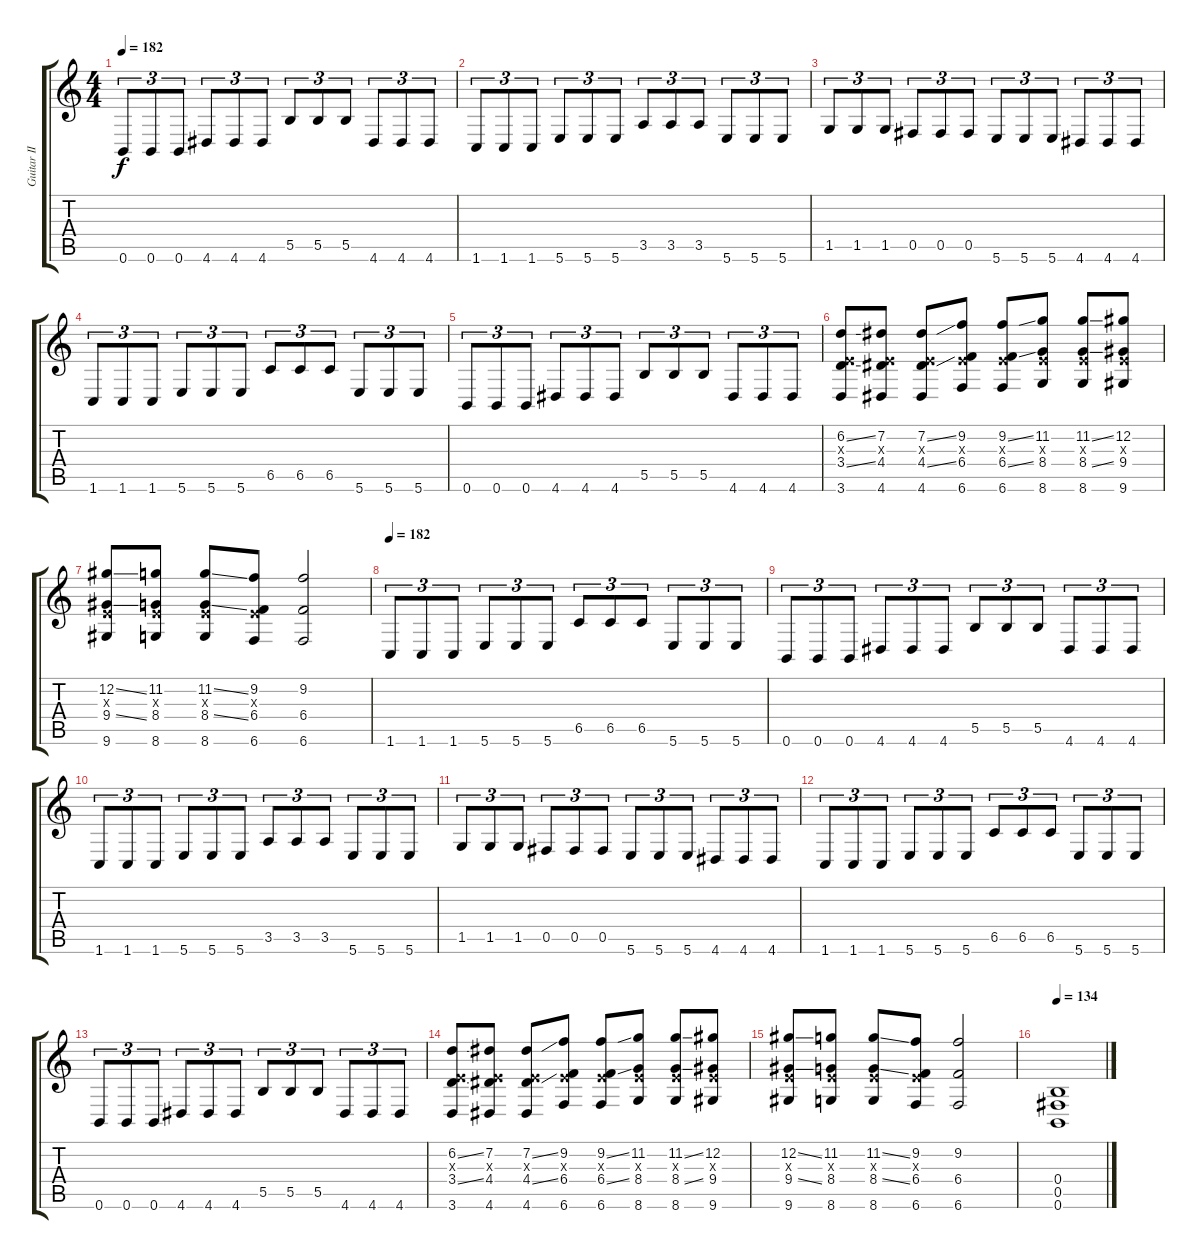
\track ("Guitar II" "Guitar II") {instrument distortionguitar}
\staff {score tabs}
\tuning (Db4 Ab3 E3 B2 Gb2 B1) {hide}
\ts (4 4)
\tempo 182
\clef g2
\ks c
0.6.8{tu (3 2) dy f} 0.6.8{tu (3 2)} 0.6.8{tu (3 2)} 4.6.8{tu (3 2)} 4.6.8{tu (3 2)} 4.6.8{tu (3 2)} 5.5.8{tu (3 2)} 5.5.8{tu (3 2)} 5.5.8{tu (3 2)} 4.6.8{tu (3 2)} 4.6.8{tu (3 2)} 4.6.8{tu (3 2)} |
1.6.8{tu (3 2)} 1.6.8{tu (3 2)} 1.6.8{tu (3 2)} 5.6.8{tu (3 2)} 5.6.8{tu (3 2)} 5.6.8{tu (3 2)} 3.5.8{tu (3 2)} 3.5.8{tu (3 2)} 3.5.8{tu (3 2)} 5.6.8{tu (3 2)} 5.6.8{tu (3 2)} 5.6.8{tu (3 2)} |
1.5.8{tu (3 2)} 1.5.8{tu (3 2)} 1.5.8{tu (3 2)} 0.5.8{tu (3 2)} 0.5.8{tu (3 2)} 0.5.8{tu (3 2)} 5.6.8{tu (3 2)} 5.6.8{tu (3 2)} 5.6.8{tu (3 2)} 4.6.8{tu (3 2)} 4.6.8{tu (3 2)} 4.6.8{tu (3 2)} |
1.6.8{tu (3 2)} 1.6.8{tu (3 2)} 1.6.8{tu (3 2)} 5.6.8{tu (3 2)} 5.6.8{tu (3 2)} 5.6.8{tu (3 2)} 6.5.8{tu (3 2)} 6.5.8{tu (3 2)} 6.5.8{tu (3 2)} 5.6.8{tu (3 2)} 5.6.8{tu (3 2)} 5.6.8{tu (3 2)} |
0.6.8{tu (3 2)} 0.6.8{tu (3 2)} 0.6.8{tu (3 2)} 4.6.8{tu (3 2)} 4.6.8{tu (3 2)} 4.6.8{tu (3 2)} 5.5.8{tu (3 2)} 5.5.8{tu (3 2)} 5.5.8{tu (3 2)} 4.6.8{tu (3 2)} 4.6.8{tu (3 2)} 4.6.8{tu (3 2)} |
(6.2{ss} 0.3{x} 3.4{ss} 3.6).8 (7.2 0.3{x} 4.4 4.6).8 (7.2{ss} 0.3{x} 4.4{ss} 4.6).8 (9.2 0.3{x} 6.4 6.6).8 (9.2{ss} 0.3{x} 6.4{ss} 6.6).8 (11.2 0.3{x} 8.4 8.6).8 (11.2{ss} 0.3{x} 8.4{ss} 8.6).8 (12.2 0.3{x} 9.4 9.6).8 |
(12.2{ss} 0.3{x} 9.4{ss} 9.6).8 (11.2 0.3{x} 8.4 8.6).8 (11.2{ss} 0.3{x} 8.4{ss} 8.6).8 (9.2 0.3{x} 6.4 6.6).8 (9.2 6.4 6.6).2 |
\tempo 182
1.6.8{tu (3 2)} 1.6.8{tu (3 2)} 1.6.8{tu (3 2)} 5.6.8{tu (3 2)} 5.6.8{tu (3 2)} 5.6.8{tu (3 2)} 6.5.8{tu (3 2)} 6.5.8{tu (3 2)} 6.5.8{tu (3 2)} 5.6.8{tu (3 2)} 5.6.8{tu (3 2)} 5.6.8{tu (3 2)} |
0.6.8{tu (3 2)} 0.6.8{tu (3 2)} 0.6.8{tu (3 2)} 4.6.8{tu (3 2)} 4.6.8{tu (3 2)} 4.6.8{tu (3 2)} 5.5.8{tu (3 2)} 5.5.8{tu (3 2)} 5.5.8{tu (3 2)} 4.6.8{tu (3 2)} 4.6.8{tu (3 2)} 4.6.8{tu (3 2)} |
1.6.8{tu (3 2)} 1.6.8{tu (3 2)} 1.6.8{tu (3 2)} 5.6.8{tu (3 2)} 5.6.8{tu (3 2)} 5.6.8{tu (3 2)} 3.5.8{tu (3 2)} 3.5.8{tu (3 2)} 3.5.8{tu (3 2)} 5.6.8{tu (3 2)} 5.6.8{tu (3 2)} 5.6.8{tu (3 2)} |
1.5.8{tu (3 2)} 1.5.8{tu (3 2)} 1.5.8{tu (3 2)} 0.5.8{tu (3 2)} 0.5.8{tu (3 2)} 0.5.8{tu (3 2)} 5.6.8{tu (3 2)} 5.6.8{tu (3 2)} 5.6.8{tu (3 2)} 4.6.8{tu (3 2)} 4.6.8{tu (3 2)} 4.6.8{tu (3 2)} |
1.6.8{tu (3 2)} 1.6.8{tu (3 2)} 1.6.8{tu (3 2)} 5.6.8{tu (3 2)} 5.6.8{tu (3 2)} 5.6.8{tu (3 2)} 6.5.8{tu (3 2)} 6.5.8{tu (3 2)} 6.5.8{tu (3 2)} 5.6.8{tu (3 2)} 5.6.8{tu (3 2)} 5.6.8{tu (3 2)} |
0.6.8{tu (3 2)} 0.6.8{tu (3 2)} 0.6.8{tu (3 2)} 4.6.8{tu (3 2)} 4.6.8{tu (3 2)} 4.6.8{tu (3 2)} 5.5.8{tu (3 2)} 5.5.8{tu (3 2)} 5.5.8{tu (3 2)} 4.6.8{tu (3 2)} 4.6.8{tu (3 2)} 4.6.8{tu (3 2)} |
(6.2{ss} 0.3{x} 3.4{ss} 3.6).8 (7.2 0.3{x} 4.4 4.6).8 (7.2{ss} 0.3{x} 4.4{ss} 4.6).8 (9.2 0.3{x} 6.4 6.6).8 (9.2{ss} 0.3{x} 6.4{ss} 6.6).8 (11.2 0.3{x} 8.4 8.6).8 (11.2{ss} 0.3{x} 8.4{ss} 8.6).8 (12.2 0.3{x} 9.4 9.6).8 |
(12.2{ss} 0.3{x} 9.4{ss} 9.6).8 (11.2 0.3{x} 8.4 8.6).8 (11.2{ss} 0.3{x} 8.4{ss} 8.6).8 (9.2 0.3{x} 6.4 6.6).8 (9.2 6.4 6.6).2 |
\section ("" "")
\tempo 134
(0.4 0.5 0.6).1
